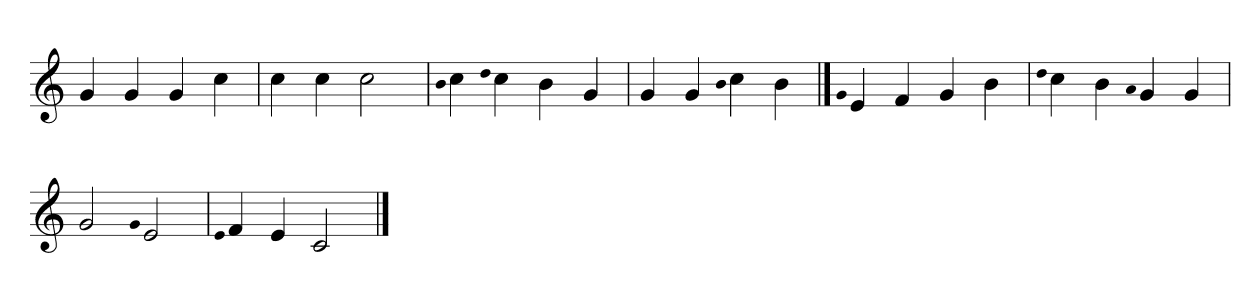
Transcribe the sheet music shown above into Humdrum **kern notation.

**kern
*part1
*staff1
=1
4g
4g
4g
4cc
=
4cc
4cc
2cc
=
qb
4cc
qdd
4cc
4b
4g
=
4g
4g
qb
4cc
4b
==2
qg
4e
4f
4g
4b
=
qdd
4cc
4b
qa
4g
4g
=
2g
qg
2e
=
qe
4f
4e
2c
==
*-
